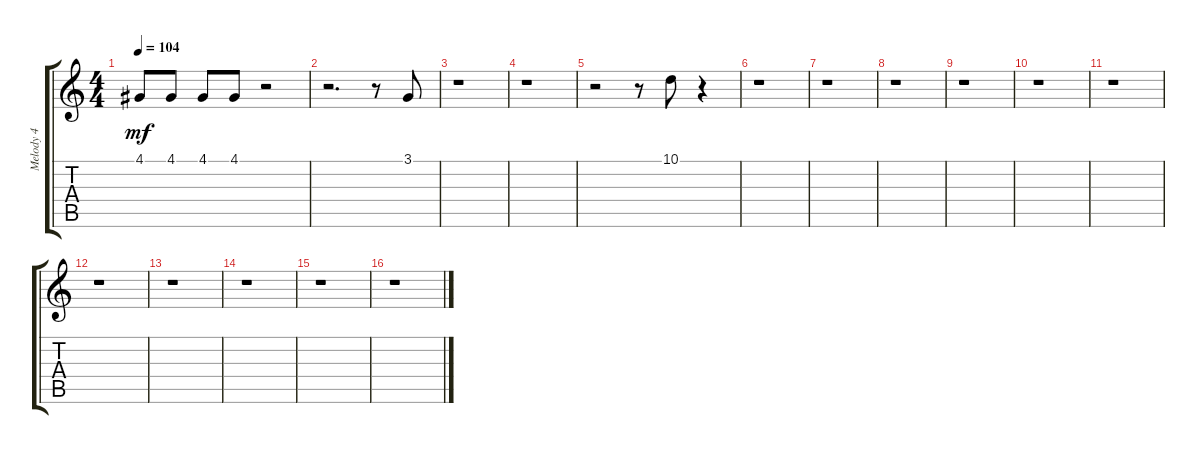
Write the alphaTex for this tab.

\track ("Melody 4" "Melody 4") {instrument electricpiano1}
\staff {score tabs}
\tuning (E4 B3 G3 D3 A2 E2) {hide}
\ts (4 4)
\tempo 104
\clef g2
\ks c
4.1.8{dy mf} 4.1.8 4.1.8 4.1.8 r.2 |
r.2{d} r.8 3.1.8 |
r.1 |
r.1 |
r.2 r.8 10.1.8 r.4 |
r.1 |
r.1 |
r.1 |
r.1 |
r.1 |
r.1 |
r.1 |
r.1 |
r.1 |
r.1 |
r.1
